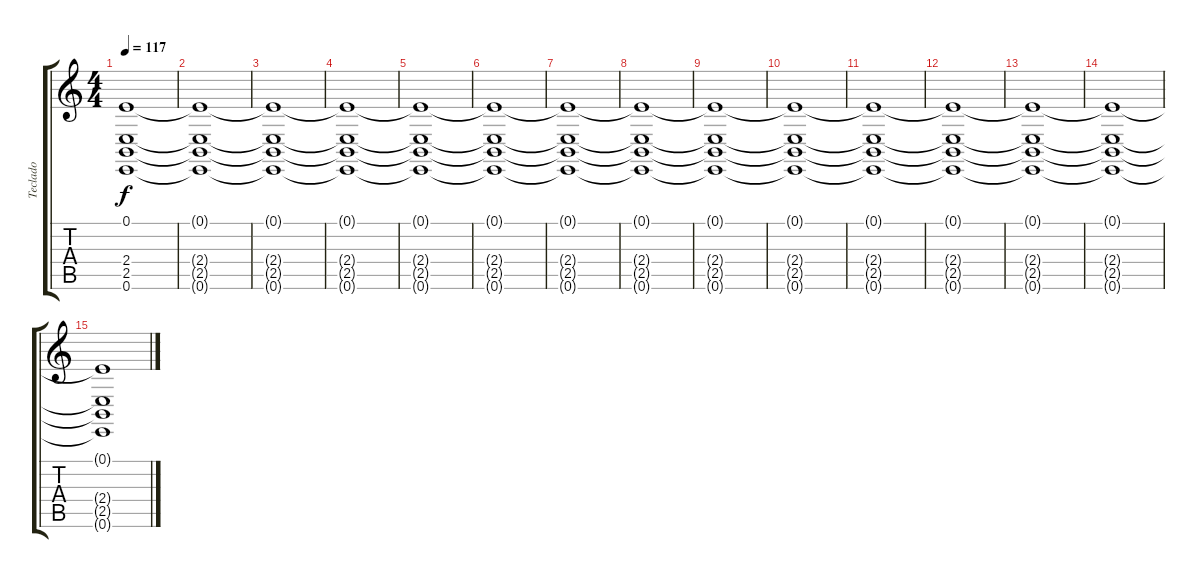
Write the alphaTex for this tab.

\track ("Teclado" "Teclado") {instrument stringensemble2}
\staff {score tabs}
\tuning (E4 B3 G3 D3 A2 E2) {hide}
\ts (4 4)
\tempo 117
\clef g2
\ks c
(0.1 2.4 2.5 0.6).1{dy f} |
(0.1{t} 2.4{t} 2.5{t} 0.6{t}).1 |
(0.1{t} 2.4{t} 2.5{t} 0.6{t}).1 |
(0.1{t} 2.4{t} 2.5{t} 0.6{t}).1 |
(0.1{t} 2.4{t} 2.5{t} 0.6{t}).1 |
(0.1{t} 2.4{t} 2.5{t} 0.6{t}).1 |
(0.1{t} 2.4{t} 2.5{t} 0.6{t}).1 |
(0.1{t} 2.4{t} 2.5{t} 0.6{t}).1 |
(0.1{t} 2.4{t} 2.5{t} 0.6{t}).1 |
(0.1{t} 2.4{t} 2.5{t} 0.6{t}).1 |
(0.1{t} 2.4{t} 2.5{t} 0.6{t}).1 |
(0.1{t} 2.4{t} 2.5{t} 0.6{t}).1 |
(0.1{t} 2.4{t} 2.5{t} 0.6{t}).1 |
(0.1{t} 2.4{t} 2.5{t} 0.6{t}).1{volume 0} |
(0.1{t} 2.4{t} 2.5{t} 0.6{t}).1
